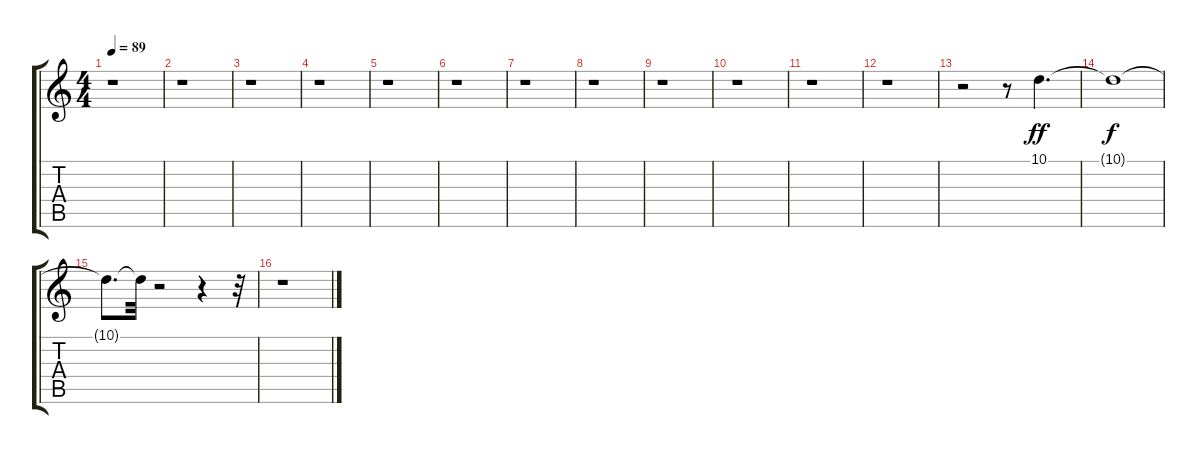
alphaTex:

\track "" {instrument pad5bowed}
\staff {score tabs}
\tuning (E4 B3 G3 D3 A2 E2) {hide}
\ts (4 4)
\tempo 89
\clef g2
\ks c
r.1{dy f} |
r.1 |
r.1 |
r.1 |
r.1 |
r.1 |
r.1 |
r.1 |
r.1 |
r.1 |
r.1 |
r.1 |
r.2 r.8 10.1.4{d dy ff instrument electricguitarjazz} |
10.1{t}.1{dy f} |
10.1{t}.8{d} 10.1{t}.32 r.2 r.4 r.32 |
r.1
